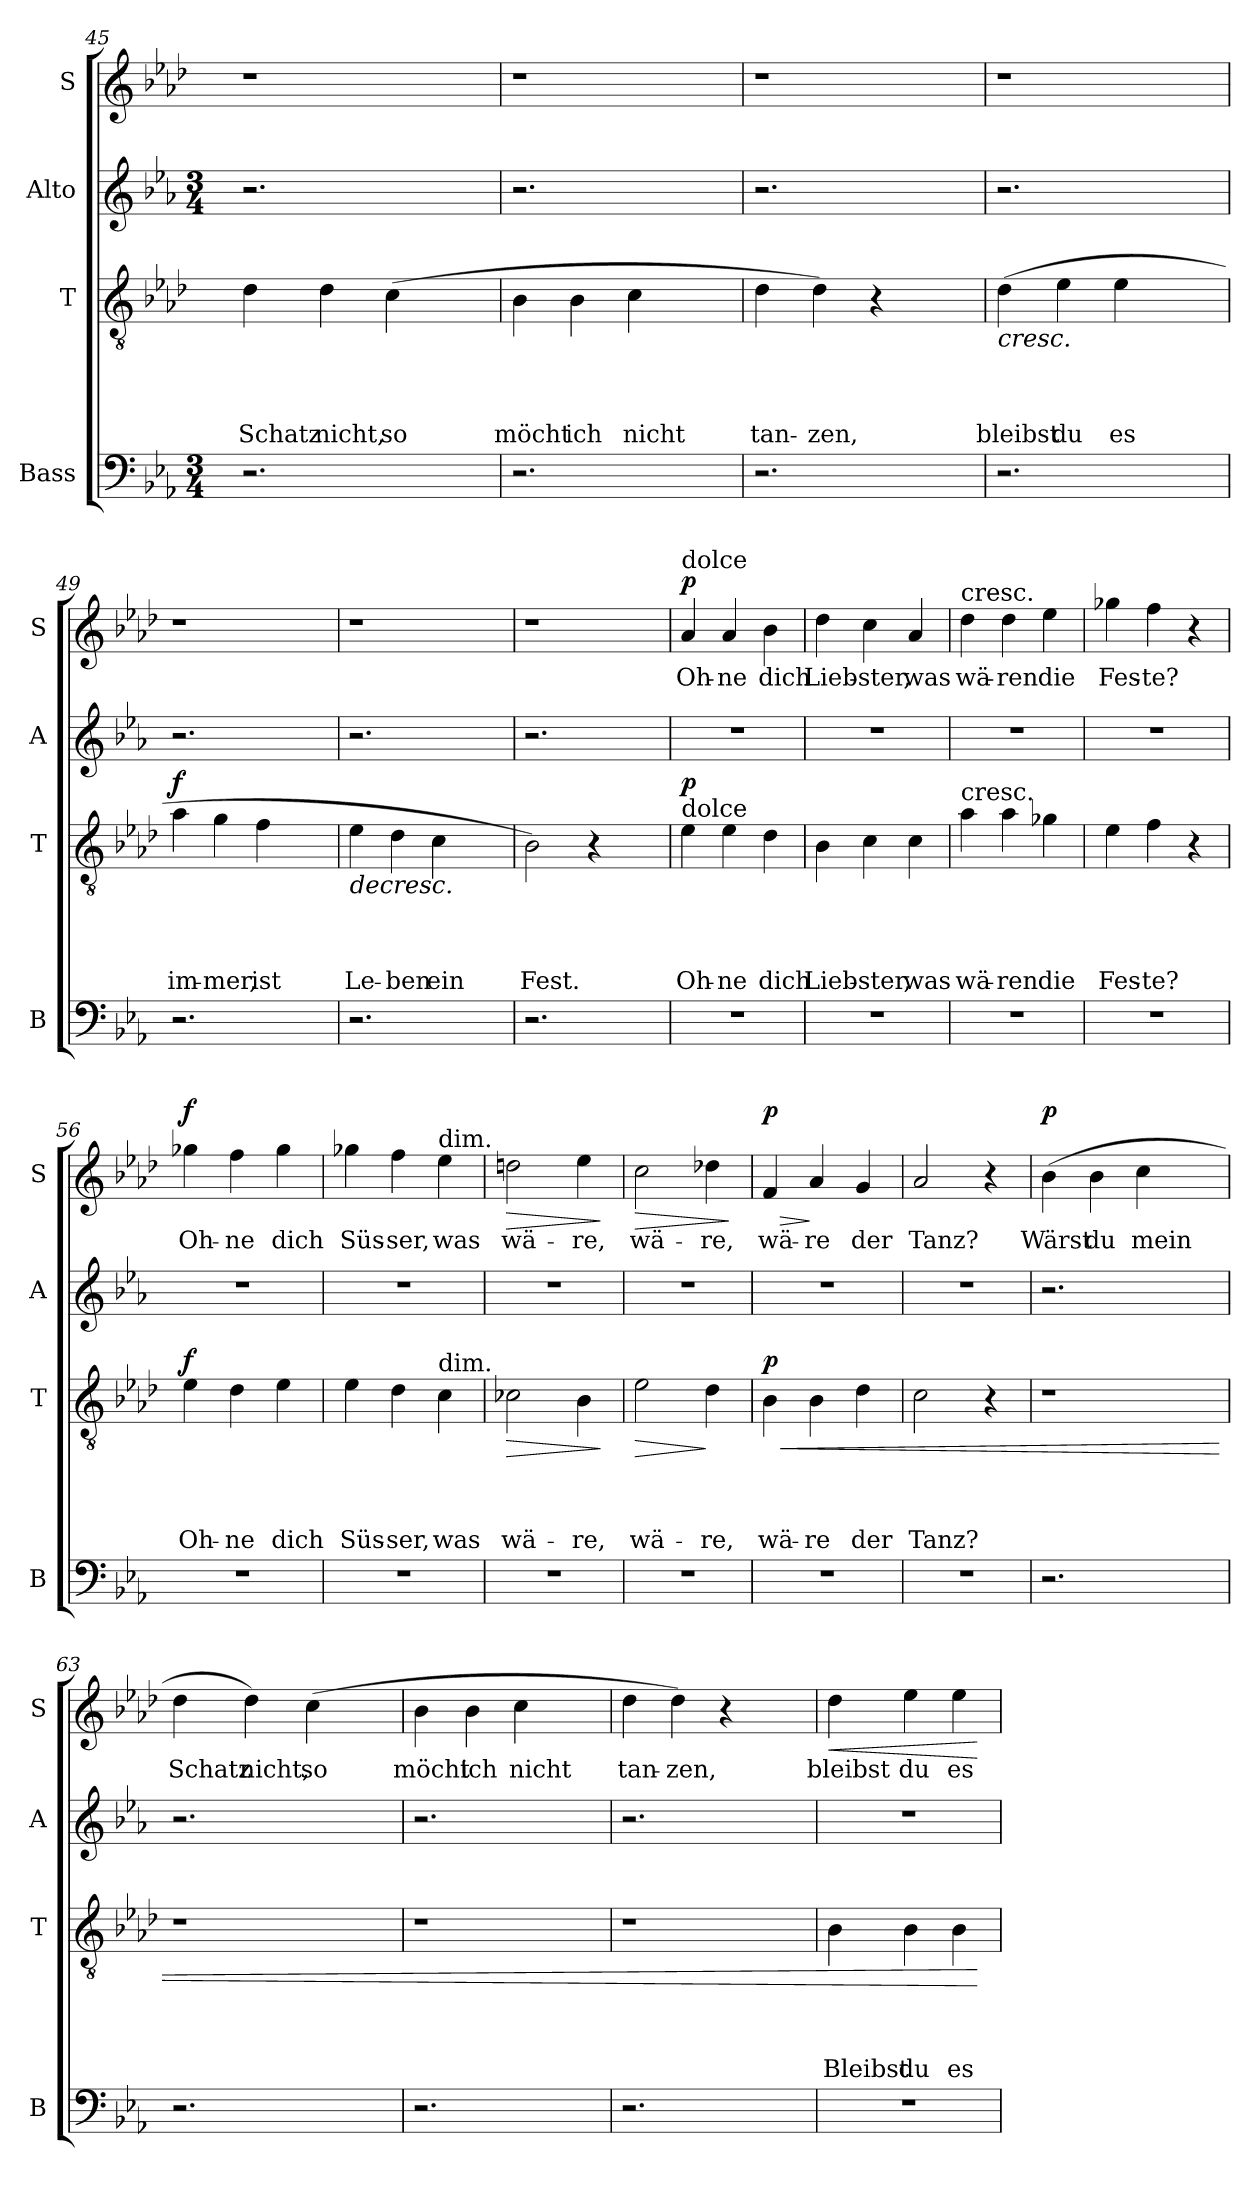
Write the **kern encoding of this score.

**kern	**kern	**text	**text	**text	**text	**dynam	**kern	**kern	**text	**dynam
*part4	*part3	*part3	*part3	*part3	*part3	*part3	*part2	*part1	*part1	*part1
*staff4	*staff3	*staff3	*staff3	*staff3	*staff3	*staff3	*staff2	*staff1	*staff1	*staff1
*I"Bass	*I"T	*	*	*	*	*	*I"Alto	*I"S	*	*
*I'B	*I'T	*	*	*	*	*	*I'A	*I'S	*	*
*clefF4	*clefGv2	*	*	*	*	*	*clefG2	*clefG2	*	*
*k[b-e-a-]	*k[b-e-a-d-]	*	*	*	*	*	*k[b-e-a-]	*k[b-e-a-d-]	*	*
*E-:	*A-:	*	*	*	*	*	*E-:	*A-:	*	*
*M3/4	*	*	*	*	*	*	*M3/4	*	*	*
=45	=45	=45	=45	=45	=45	=45	=45	=45	=45	=45
!	!	!	!	!	!LO:LY:b	!	!	!LO:N:vis=1	!	!
2.r	4d-\	.	.	.	Schatz	.	2.r	1r	.	.
!	!	!	!	!	!LO:LY:b	!	!	!	!	!
.	4d-\	.	.	.	nicht,	.	.	.	.	.
!	!	!	!	!	!LO:LY:b	!	!	!	!	!
.	(>4c\	.	.	.	so	.	.	.	.	.
4ryy	4ryy	.	.	.	.	.	4ryy	.	.	.
=46	=46	=46	=46	=46	=46	=46	=46	=46	=46	=46
!	!	!	!	!	!LO:LY:b	!	!	!LO:N:vis=1	!	!
2.r	4B-\	.	.	.	möcht	.	2.r	1r	.	.
!	!	!	!	!	!LO:LY:b	!	!	!	!	!
.	4B-\	.	.	.	ich	.	.	.	.	.
!	!	!	!	!	!LO:LY:b	!	!	!	!	!
.	4c\	.	.	.	nicht	.	.	.	.	.
4ryy	4ryy	.	.	.	.	.	4ryy	.	.	.
=47	=47	=47	=47	=47	=47	=47	=47	=47	=47	=47
!	!	!	!	!	!LO:LY:b	!	!	!LO:N:vis=1	!	!
2.r	4d-\	.	.	.	tan-	.	2.r	1r	.	.
!	!	!	!	!	!LO:LY:b	!	!	!	!	!
.	4d-\)	.	.	.	-zen,	.	.	.	.	.
.	4r	.	.	.	.	.	.	.	.	.
4ryy	4ryy	.	.	.	.	.	4ryy	.	.	.
!!LO:LB:g=z
=48	=48	=48	=48	=48	=48	=48	=48	=48	=48	=48
!	!	!	!	!	!LO:LY:b	!LO:HP:b	!	!LO:N:vis=1	!	!
2.r	(>4d-\	.	.	.	bleibst	<	2.r	1r	.	.
!	!	!	!	!	!LO:LY:b	!	!	!	!	!
.	4e-\	.	.	.	du	.	.	.	.	.
!	!	!	!	!	!LO:LY:b	!	!	!	!	!
.	4e-\	.	.	.	es	.	.	.	.	.
4ryy	4ryy	.	.	.	.	.	4ryy	.	.	.
=49	=49	=49	=49	=49	=49	=49	=49	=49	=49	=49
!	!	!	!	!	!LO:LY:b	!LO:DY:a	!	!LO:N:vis=1	!	!
2.r	4a-\	.	.	.	im-	f	2.r	1r	.	.
!	!	!	!	!	!LO:LY:b	!	!	!	!	!
.	4g\	.	.	.	-mer,	.	.	.	.	.
!	!	!	!	!	!LO:LY:b	!	!	!	!	!
.	4f\	.	.	.	ist	.	.	.	.	.
4ryy	4ryy	.	.	.	.	.	4ryy	.	.	.
=50	=50	=50	=50	=50	=50	=50	=50	=50	=50	=50
!	!	!	!	!	!LO:LY:b	!LO:HP:b	!	!LO:N:vis=1	!	!
2.r	4e-\	.	.	.	Le-	>	2.r	1r	.	.
!	!	!	!	!	!LO:LY:b:rj	!	!	!	!	!
.	4d-\	.	.	.	-ben	.	.	.	.	.
!	!	!	!	!	!LO:LY:b	!	!	!	!	!
.	4c\	.	.	.	ein	.	.	.	.	.
4ryy	4ryy	.	.	.	.	.	4ryy	.	.	.
=51	=51	=51	=51	=51	=51	=51	=51	=51	=51	=51
!	!	!	!	!	!LO:LY:b	!	!	!LO:N:vis=1	!	!
2.r	2B-\)	.	.	.	Fest.	.	2.r	1r	.	.
.	4r	.	.	.	.	[	.	.	.	.
4ryy	4ryy	.	.	.	.	.	4ryy	.	.	.
=52	=52	=52	=52	=52	=52	=52	=52	=52	=52	=52
!	!	!	!	!	!	!	!	!LO:TX:a:t=dolce	!	!
!	!LO:TX:a:t=dolce	!	!	!	!	!	!	!	!	!
!	!	!	!	!	!LO:LY:b	!LO:DY:a	!	!	!LO:LY:b	!LO:DY:a
2.r	4e-\	.	.	.	Oh-	p	2.r	4a-/	Oh-	p
!	!	!	!	!	!LO:LY:b:rj	!	!	!	!LO:LY:b:rj	!
.	4e-\	.	.	.	-ne	.	.	4a-/	-ne	.
!	!	!	!	!	!LO:LY:b	!	!	!	!LO:LY:b	!
.	4d-\	.	.	.	dich	.	.	4b-\	dich	.
=53	=53	=53	=53	=53	=53	=53	=53	=53	=53	=53
!	!	!	!	!	!LO:LY:b	!	!	!	!LO:LY:b	!
2.r	4B-\	.	.	.	Lieb-	.	2.r	4dd-\	Lieb-	.
!	!	!	!	!	!LO:LY:b:rj	!	!	!	!LO:LY:b:rj	!
.	4c\	.	.	.	-ster,	.	.	4cc\	-ster,	.
!	!	!	!	!	!LO:LY:b	!	!	!	!LO:LY:b	!
.	4c\	.	.	.	was	.	.	4a-/	was	.
=54	=54	=54	=54	=54	=54	=54	=54	=54	=54	=54
!	!	!	!	!	!	!	!	!LO:TX:a:t=cresc.	!	!
!	!LO:TX:a:t=cresc.	!	!	!	!	!	!	!	!	!
!	!	!	!	!	!LO:LY:b	!	!	!	!LO:LY:b	!
2.r	4a-\	.	.	.	wä-	.	2.r	4dd-\	wä-	.
!	!	!	!	!	!LO:LY:b:rj	!	!	!	!LO:LY:b:rj	!
.	4a-\	.	.	.	-ren	.	.	4dd-\	-ren	.
!	!	!	!	!	!LO:LY:b	!	!	!	!LO:LY:b	!
.	4g-X\	.	.	.	die	.	.	4ee-\	die	.
=55	=55	=55	=55	=55	=55	=55	=55	=55	=55	=55
!	!	!	!	!	!LO:LY:b	!	!	!	!LO:LY:b	!
2.r	4e-\	.	.	.	Fes-	.	2.r	4gg-X\	Fes-	.
!	!	!	!	!	!LO:LY:b:rj	!	!	!	!LO:LY:b:rj	!
.	4f\	.	.	.	-te?	.	.	4ff\	-te?	.
.	4r	.	.	.	.	.	.	4r	.	.
!!LO:LB:g=z
=56	=56	=56	=56	=56	=56	=56	=56	=56	=56	=56
!	!	!	!	!	!LO:LY:b	!LO:DY:a	!	!	!LO:LY:b	!LO:DY:a
2.r	4e-\	.	.	.	Oh-	f	2.r	4gg-X\	Oh-	f
!	!	!	!	!	!LO:LY:b:rj	!	!	!	!LO:LY:b:rj	!
.	4d-\	.	.	.	-ne	.	.	4ff\	-ne	.
!	!	!	!	!	!LO:LY:b	!	!	!	!LO:LY:b	!
.	4e-\	.	.	.	dich	.	.	4gg-\	dich	.
=57	=57	=57	=57	=57	=57	=57	=57	=57	=57	=57
!	!	!	!	!	!LO:LY:b	!	!	!	!LO:LY:b	!
2.r	4e-\	.	.	.	Süs-	.	2.r	4gg-X\	Süs-	.
!	!	!	!	!	!LO:LY:b:rj	!	!	!	!LO:LY:b:rj	!
.	4d-\	.	.	.	-ser,	.	.	4ff\	-ser,	.
!	!	!	!	!	!	!	!	!LO:TX:a:t=dim.	!	!
!	!LO:TX:a:t=dim.	!	!	!	!	!	!	!	!	!
!	!	!	!	!	!LO:LY:b	!	!	!	!LO:LY:b	!
.	4c\	.	.	.	was	.	.	4ee-\	was	.
=58	=58	=58	=58	=58	=58	=58	=58	=58	=58	=58
!	!	!	!	!	!LO:LY:b	!LO:HP:b	!	!	!LO:LY:b	!LO:HP:b
2.r	2c-X\	.	.	.	wä-	>	2.r	2ddn\	wä-	>
!	!	!	!	!	!LO:LY:b	!	!	!	!LO:LY:b	!
.	4B-\	.	.	.	-re,	.	.	4ee-\	-re,	.
.	.	.	.	.	.	]	.	.	.	]
=59	=59	=59	=59	=59	=59	=59	=59	=59	=59	=59
!	!	!	!	!	!LO:LY:b	!LO:HP:b	!	!	!LO:LY:b	!LO:HP:b
2.r	2e-\	.	.	.	wä-	>	2.r	2cc\	wä-	>
!	!	!	!	!	!LO:LY:b	!	!	!	!LO:LY:b	!
.	4d-\	.	.	.	-re,	]	.	4dd-X\	-re,	.
.	.	.	.	.	.	.	.	.	.	]
=60	=60	=60	=60	=60	=60	=60	=60	=60	=60	=60
!	!	!	!	!	!LO:LY:b	!LO:HP:b	!	!	!LO:LY:b	!LO:HP:b
!	!	!	!	!	!	!LO:DY:n=1:a	!	!	!	!LO:DY:n=1:a
2.r	4B-\	.	.	.	wä-	< p	2.r	4f/	wä-	> p
!	!	!	!	!	!LO:LY:b:rj	!	!	!	!LO:LY:b:rj	!
.	4B-\	.	.	.	-re	]	.	4a-/	-re	]
!	!	!	!	!	!LO:LY:b	!	!	!	!LO:LY:b	!
.	4d-\	.	.	.	der	.	.	4g/	der	.
=61	=61	=61	=61	=61	=61	=61	=61	=61	=61	=61
!	!	!	!	!	!LO:LY:b	!	!	!	!LO:LY:b	!
2.r	2c\	.	.	.	Tanz?	.	2.r	2a-/	Tanz?	.
.	4r	.	.	.	.	.	.	4r	.	.
=62	=62	=62	=62	=62	=62	=62	=62	=62	=62	=62
!	!LO:N:vis=1	!	!	!	!	!	!	!	!LO:LY:b	!LO:DY:a
2.r	1r	.	.	.	.	.	2.r	(>4b-\	Wärst	p
!	!	!	!	!	!	!	!	!	!LO:LY:b	!
.	.	.	.	.	.	.	.	4b-\	du	.
!	!	!	!	!	!	!	!	!	!LO:LY:b	!
.	.	.	.	.	.	.	.	4cc\	mein	.
4ryy	.	.	.	.	.	.	4ryy	4ryy	.	.
=63	=63	=63	=63	=63	=63	=63	=63	=63	=63	=63
!	!LO:N:vis=1	!	!	!	!	!	!	!	!LO:LY:b	!
2.r	1r	.	.	.	.	.	2.r	4dd-\	Schatz	.
!	!	!	!	!	!	!	!	!	!LO:LY:b	!
.	.	.	.	.	.	.	.	4dd-\)	nicht,	.
!	!	!	!	!	!	!	!	!	!LO:LY:b	!
.	.	.	.	.	.	.	.	(>4cc\	so	.
4ryy	.	.	.	.	.	.	4ryy	4ryy	.	.
!!LO:LB:g=z
=64	=64	=64	=64	=64	=64	=64	=64	=64	=64	=64
!	!LO:N:vis=1	!	!	!	!	!	!	!	!LO:LY:b	!
2.r	1r	.	.	.	.	.	2.r	4b-\	möcht	.
!	!	!	!	!	!	!	!	!	!LO:LY:b	!
.	.	.	.	.	.	.	.	4b-\	ich	.
!	!	!	!	!	!	!	!	!	!LO:LY:b	!
.	.	.	.	.	.	.	.	4cc\	nicht	.
4ryy	.	.	.	.	.	.	4ryy	4ryy	.	.
=65	=65	=65	=65	=65	=65	=65	=65	=65	=65	=65
!	!LO:N:vis=1	!	!	!	!	!	!	!	!LO:LY:b	!
2.r	1r	.	.	.	.	.	2.r	4dd-\	tan-	.
!	!	!	!	!	!	!	!	!	!LO:LY:b	!
.	.	.	.	.	.	.	.	4dd-\)	-zen,	.
.	.	.	.	.	.	.	.	4r	.	.
4ryy	.	.	.	.	.	.	4ryy	4ryy	.	.
=66	=66	=66	=66	=66	=66	=66	=66	=66	=66	=66
!	!	!	!	!	!LO:LY:b	!	!	!	!LO:LY:b	!LO:HP:b
2.r	4B-\	.	.	.	Bleibst	.	2.r	4dd-\	bleibst	<
!	!	!	!	!	!LO:LY:b	!	!	!	!LO:LY:b	!
.	4B-\	.	.	.	du	.	.	4ee-\	du	.
!	!	!	!	!	!LO:LY:b	!	!	!	!LO:LY:b	!
.	4B-\	.	.	.	es	.	.	4ee-\	es	.
.	.	.	.	.	.	[	.	.	.	[
=	=	=	=	=	=	=	=	=	=	=
*-	*-	*-	*-	*-	*-	*-	*-	*-	*-	*-
